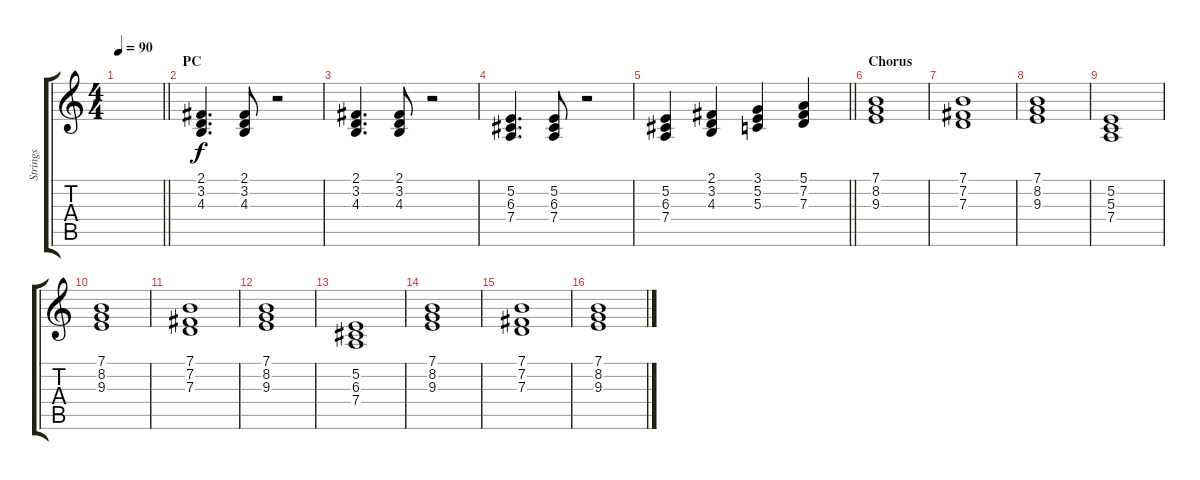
\track ("Strings" "Strings") {instrument stringensemble1}
\staff {score tabs}
\tuning (E4 B3 G3 D3 A2 E2) {hide}
\ts (4 4)
\tempo 90
\clef g2
\barLineRight lightlight
\ks c
|
\section ("" "PC")
(2.1 3.2 4.3).4{d} (2.1 3.2 4.3).8 r.2 |
(2.1 3.2 4.3).4{d} (2.1 3.2 4.3).8 r.2 |
(5.2 6.3 7.4).4{d} (5.2 6.3 7.4).8 r.2 |
\barLineRight lightlight
(5.2 6.3 7.4).4 (2.1 3.2 4.3).4 (3.1 5.2 5.3).4 (5.1 7.2 7.3).4 |
\section ("" "Chorus")
(7.1 8.2 9.3).1 |
(7.1 7.2 7.3).1 |
(7.1 8.2 9.3).1 |
(5.2 5.3 7.4).1 |
(7.1 8.2 9.3).1 |
(7.1 7.2 7.3).1 |
(7.1 8.2 9.3).1 |
(5.2 6.3 7.4).1 |
(7.1 8.2 9.3).1 |
(7.1 7.2 7.3).1 |
(7.1 8.2 9.3).1
